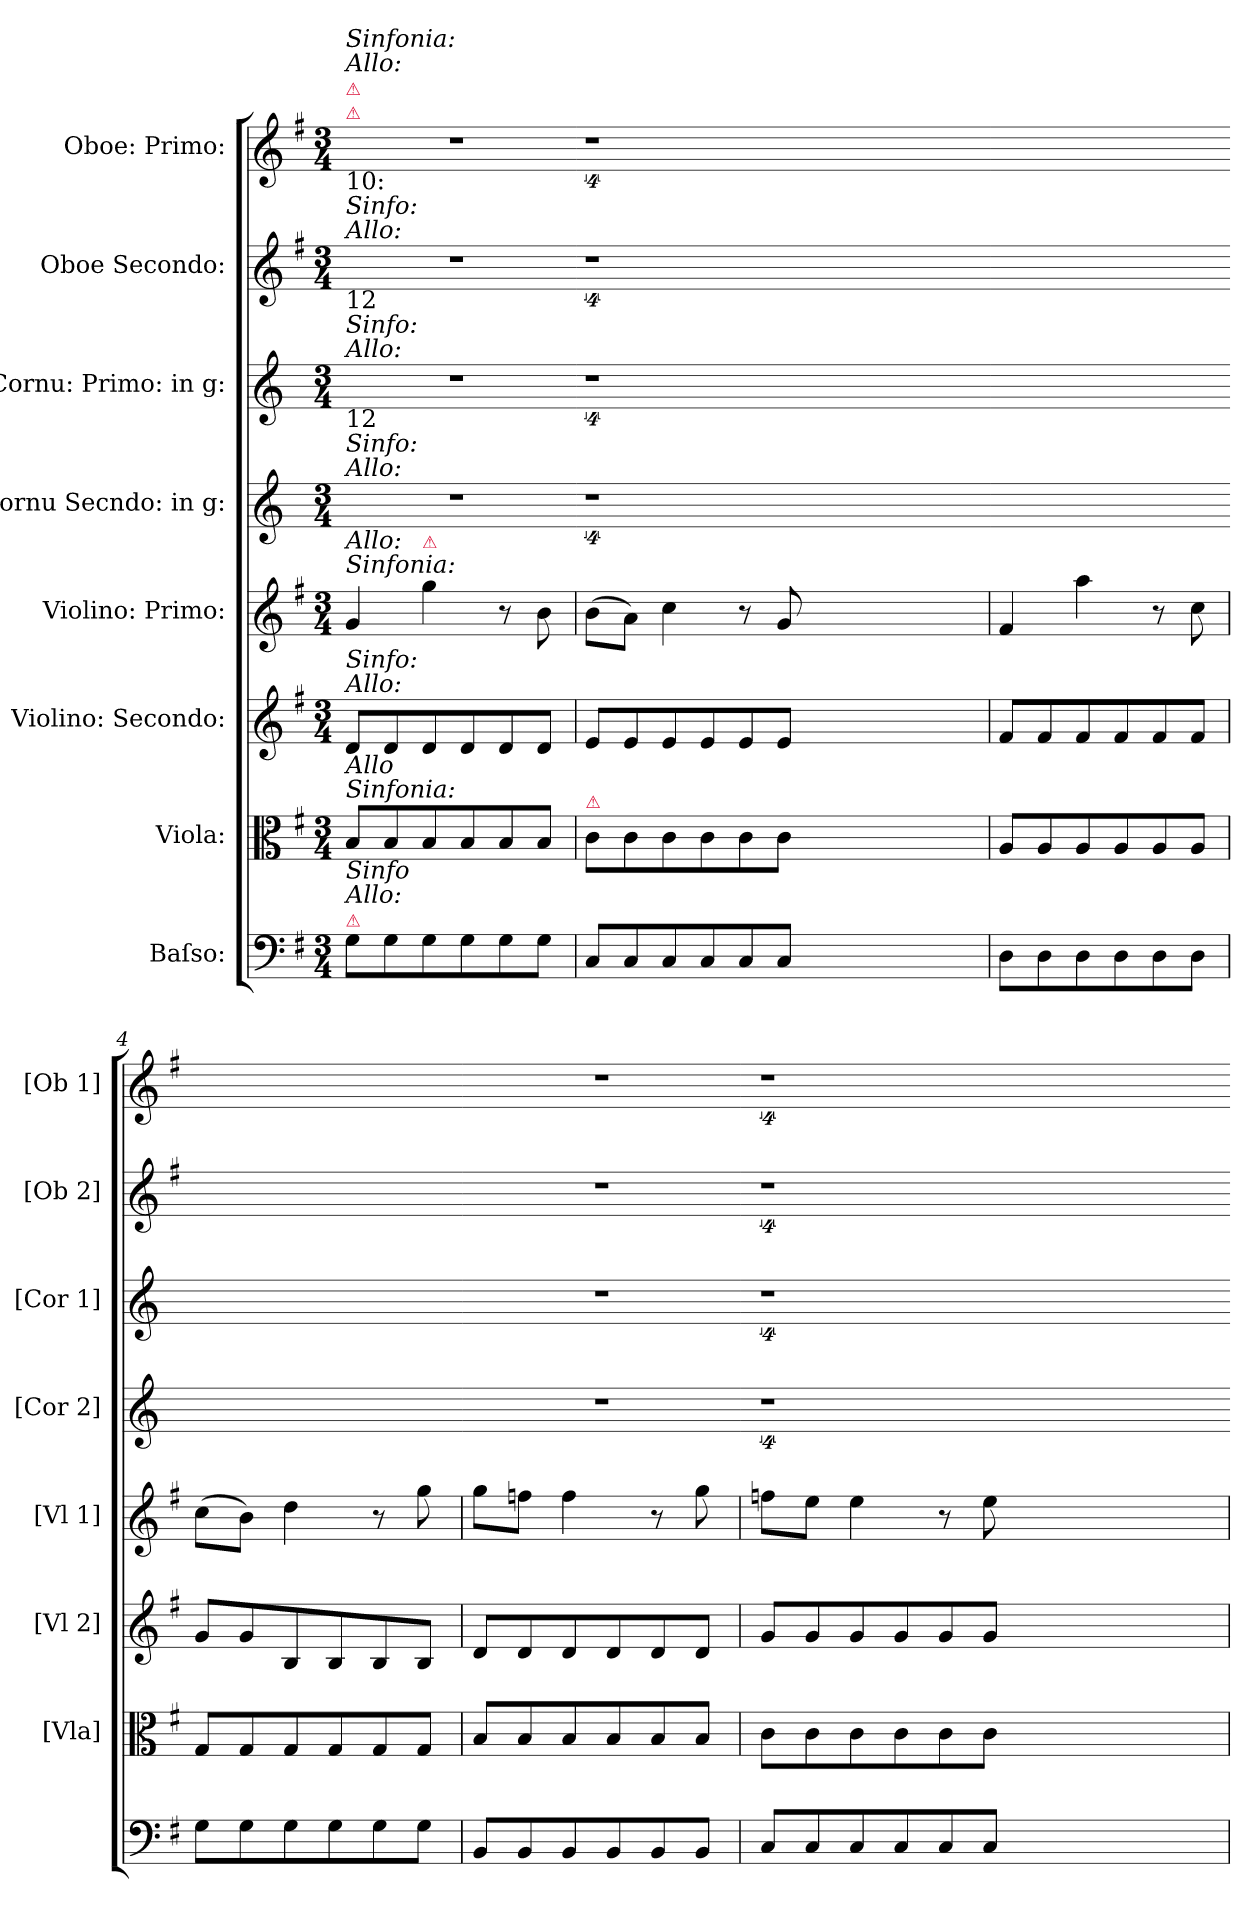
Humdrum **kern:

**kern	**dynam	**kern	**dynam	**kern	**kern	**dynam	**kern	**kern	**kern	**kern
*part8	*part8	*part7	*part7	*part6	*part5	*part5	*part4	*part3	*part2	*part1
*staff8	*staff8	*staff7	*staff7	*staff6	*staff5	*staff5	*staff4	*staff3	*staff2	*staff1
*I"Baſso:	*	*I"Viola:	*	*I"Violino: Secondo:	*I"Violino: Primo:	*	*I"Cornu Secndo: in g:	*I"Cornu: Primo: in g:	*I"Oboe Secondo:	*I"Oboe: Primo:
*	*	*I'[Vla]	*	*I'[Vl 2]	*I'[Vl 1]	*	*I'[Cor 2]	*I'[Cor 1]	*I'[Ob 2]	*I'[Ob 1]
*clefF4	*	*clefC3	*	*clefG2	*clefG2	*	*clefG2	*clefG2	*clefG2	*clefG2
*	*	*	*	*	*	*	*ITrd3c5	*ITrd3c5	*	*
*k[f#]	*	*k[f#]	*	*k[f#]	*k[f#]	*	*k[f#]	*k[f#]	*k[f#]	*k[f#]
*G:	*	*G:	*	*G:	*G:	*	*	*	*G:	*G:
*M3/4	*	*M3/4	*	*M3/4	*M3/4	*	*M3/4	*M3/4	*M3/4	*M3/4
=1	=1	=1	=1	=1	=1	=1	=1	=1	=1	=1
!	!	!	!	!	!	!	!	!	!	!LO:TX:a:color=crimson:t=⚠
!	!	!	!	!	!	!	!	!	!	!LO:TX:a:color=crimson:t=⚠
!	!	!	!	!	!	!	!	!	!	!LO:TX:a:i:t=Allo&colon;
!	!	!	!	!	!	!	!	!	!	!LO:TX:a:i:t=Sinfonia&colon;
!	!	!	!	!	!	!	!	!	!LO:TX:a:i:t=Allo&colon;	!
!	!	!	!	!	!	!	!	!	!LO:TX:a:i:t=Sinfo&colon;	!
!	!	!	!	!	!	!	!	!	!LO:TX:a:t=10&colon;	!
!	!	!	!	!	!	!	!	!LO:TX:a:i:t=Allo&colon;	!	!
!	!	!	!	!	!	!	!	!LO:TX:a:i:t=Sinfo&colon;	!	!
!	!	!	!	!	!	!	!	!LO:TX:a:t=12	!	!
!	!	!	!	!	!	!	!LO:TX:a:i:t=Allo&colon;	!	!	!
!	!	!	!	!	!	!	!LO:TX:a:i:t=Sinfo&colon;	!	!	!
!	!	!	!	!	!	!	!LO:TX:a:t=12	!	!	!
!	!	!	!	!	!LO:TX:a:i:t=Sinfonia&colon;	!	!	!	!	!
!	!	!	!	!	!LO:TX:a:i:t=Allo&colon;	!	!	!	!	!
!	!	!	!	!LO:TX:a:i:t=Allo&colon;	!	!	!	!	!	!
!	!	!	!	!LO:TX:a:i:t=Sinfo&colon;	!	!	!	!	!	!
!	!	!LO:TX:a:i:t=Sinfonia&colon;	!	!	!	!	!	!	!	!
!	!	!LO:TX:a:i:t=Allo	!	!	!	!	!	!	!	!
!LO:TX:a:color=crimson:t=⚠	!	!	!	!	!	!	!	!	!	!
!LO:TX:a:i:t=Allo&colon;	!	!	!	!	!	!	!	!	!	!
!LO:TX:a:i:t=Sinfo	!	!	!	!	!	!	!	!	!	!
!	!LO:DY:rj	!	!LO:DY:rj	!	!	!	!	!	!	!
8G\L	pino&colon;	8B/L	p&colon;	8d/L	4g/	pia&colon;	2.r	2.r	2.r	2.r
8G\	.	8B/	.	8d/	.	.	.	.	.	.
!	!	!	!	!	!LO:TX:a:color=crimson:t=⚠	!	!	!	!	!
8G\	.	8B/	.	8d/	4gg\	.	.	.	.	.
8G\	.	8B/	.	8d/	.	.	.	.	.	.
8G\	.	8B/	.	8d/	8r	.	.	.	.	.
8G\J	.	8B/J	.	8d/J	8b\	.	.	.	.	.
=2	=2-	=2	=2-	=2	=2	=2-	=2-	=2-	=2-	=2-
!	!	!LO:TX:a:color=crimson:t=⚠	!	!	!	!	!	!	!	!
8C/L	.	8c\L	.	8e/L	(>8b\L	.	4%9r	4%9r	4%9r	4%9r
8C/	.	8c\	.	8e/	8a\J)	.	.	.	.	.
8C/	.	8c\	.	8e/	4cc\	.	.	.	.	.
8C/	.	8c\	.	8e/	.	.	.	.	.	.
8C/	.	8c\	.	8e/	8r	.	.	.	.	.
8C/J	.	8c\J	.	8e/J	8g/	.	.	.	.	.
1.ryy	.	1.ryy	.	1.ryy	1.ryy	.	.	.	.	.
=3	=3-	=3	=3-	=3	=3	=3-	=3-	=3-	=3-	=3-
8D\L	.	8A/L	.	8f#/L	4f#/	.	2.ryy	2.ryy	2.ryy	2.ryy
8D\	.	8A/	.	8f#/	.	.	.	.	.	.
8D\	.	8A/	.	8f#/	4aa\	.	.	.	.	.
8D\	.	8A/	.	8f#/	.	.	.	.	.	.
8D\	.	8A/	.	8f#/	8r	.	.	.	.	.
8D\J	.	8A/J	.	8f#/J	8cc\	.	.	.	.	.
=4	=4-	=4	=4-	=4	=4	=4-	=4-	=4-	=4-	=4-
8G\L	.	8G/L	.	8g/L	(>8cc\L	.	2.ryy	2.ryy	2.ryy	2.ryy
8G\	.	8G/	.	8g/	8b\J)	.	.	.	.	.
8G\	.	8G/	.	8B/	4dd\	.	.	.	.	.
8G\	.	8G/	.	8B/	.	.	.	.	.	.
8G\	.	8G/	.	8B/	8r	.	.	.	.	.
8G\J	.	8G/J	.	8B/J	8gg\	.	.	.	.	.
=5	=5-	=5	=5-	=5	=5	=5-	=5-	=5-	=5-	=5-
8BB/L	.	8B/L	.	8d/L	8gg\L	.	2.r	2.r	2.r	2.r
8BB/	.	8B/	.	8d/	8ffn\J	.	.	.	.	.
8BB/	.	8B/	.	8d/	4ff\	.	.	.	.	.
8BB/	.	8B/	.	8d/	.	.	.	.	.	.
8BB/	.	8B/	.	8d/	8r	.	.	.	.	.
8BB/J	.	8B/J	.	8d/J	8gg\	.	.	.	.	.
=6	=6-	=6	=6-	=6	=6	=6-	=6-	=6-	=6-	=6-
8C/L	.	8c\L	.	8g/L	8ffn\L	.	4%9r	4%9r	4%9r	4%9r
8C/	.	8c\	.	8g/	8ee\J	.	.	.	.	.
8C/	.	8c\	.	8g/	4ee\	.	.	.	.	.
8C/	.	8c\	.	8g/	.	.	.	.	.	.
8C/	.	8c\	.	8g/	8r	.	.	.	.	.
8C/J	.	8c\J	.	8g/J	8ee\	.	.	.	.	.
1.ryy	.	1.ryy	.	1.ryy	1.ryy	.	.	.	.	.
=	=-	=	=-	=	=	=-	=-	=-	=-	=-
*-	*-	*-	*-	*-	*-	*-	*-	*-	*-	*-
